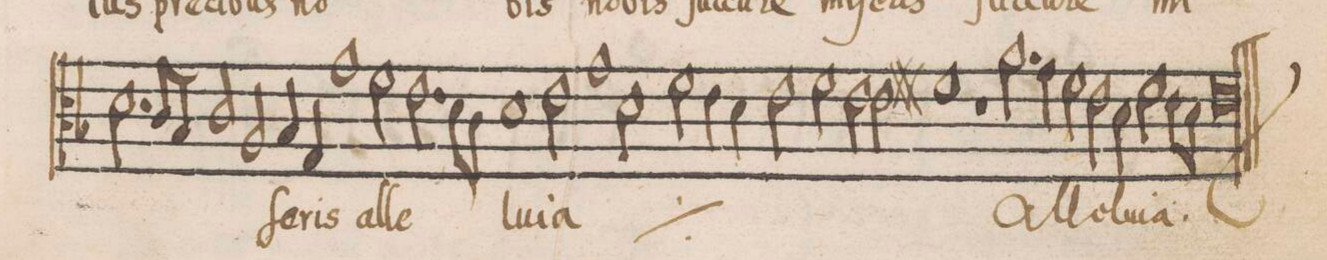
**kern	**text
*I"CANTVS	*
*clefC3	*
*k[b-]	*
*met(C)	*
*M2/1	*
2.d\	.
8c/L	.
8B-/J	.
2c/	.
2A/	.
=48-	=48-
4B-/	-ſe-
4G/	-ris
1g	al-
2f\	-le-
=49-	=49-
2.e\	.
8d\L	.
8c\J	.
1d	-lu-
=50-	=50-
2e\	-ia
*	*ij
1g	al-
2d\	-le-
=51-	=51-
2f\	.
4e\	.
4d\	.
2e\	.
2f\	.
=52-	=52-
2e\	.
2e\	-lu-
1f#X	-ia
*	*Xij
=53-	=53-
0r	.
=54-	=54-
2.a\	al-
4g\	.
2fny\	-le-
2e\	.
=55-	=55-
4d\	-lu-
2f\	-ia.
8e\L	.
8d\J	.
[1cl	.
=56-	=56-
0c]	.
==	==
*-	*-
